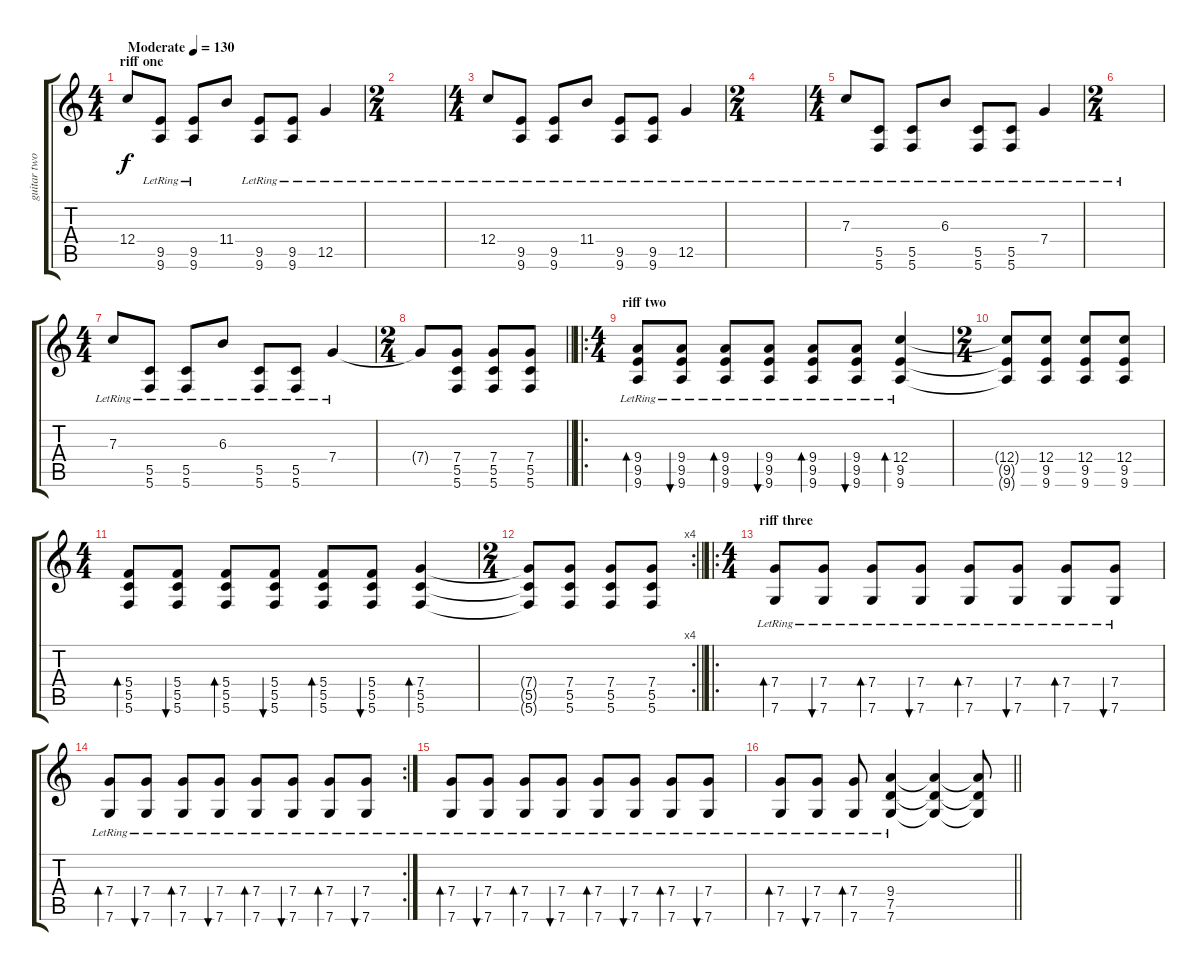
\track ("guitar two" "guitar two") {instrument acousticguitarsteel}
\staff {score tabs}
\tuning (D4 A3 F3 C3 G2 C2) {hide}
\ts (4 4)
\section ("" "riff one")
\tempo (130 "Moderate")
\clef g2
\ks c
12.4.8{dy f instrument acousticguitarsteel} (9.5{lr} 9.6).8 (9.5 9.6{lr}).8 11.4.8 (9.5{lr} 9.6).8 (9.5 9.6{lr}).8 12.5{lr}.4 |
\ts (2 4)
|
\ts (4 4)
12.4{lr}.8 (9.5{lr} 9.6).8 (9.5 9.6{lr}).8 11.4{lr}.8 (9.5{lr} 9.6).8 (9.5 9.6{lr}).8 12.5{lr}.4 |
\ts (2 4)
|
\ts (4 4)
7.3{lr}.8 (5.5{lr} 5.6).8 (5.5 5.6{lr}).8 6.3{lr}.8 (5.5{lr} 5.6).8 (5.5 5.6{lr}).8 7.4{lr}.4 |
\ts (2 4)
|
\ts (4 4)
7.3{lr}.8 (5.5{lr} 5.6).8 (5.5 5.6{lr}).8 6.3{lr}.8 (5.5{lr} 5.6).8 (5.5 5.6{lr}).8 7.4{lr}.4 |
\ts (2 4)
\barLineRight lightlight
7.4{t}.8 (7.4 5.5 5.6).8 (7.4 5.5 5.6).8 (7.4 5.5 5.6).8 |
\ro
\ts (4 4)
\section ("" "riff two")
(9.4{lr} 9.5{lr} 9.6{lr}).8{bd 60} (9.4{lr} 9.5{lr} 9.6{lr}).8{bu 60} (9.4{lr} 9.5{lr} 9.6{lr}).8{bd 60} (9.4{lr} 9.5{lr} 9.6{lr}).8{bu 60} (9.4{lr} 9.5{lr} 9.6{lr}).8{bd 60} (9.4{lr} 9.5{lr} 9.6{lr}).8{bu 60} (12.4{lr} 9.5{lr} 9.6{lr}).4{bd 60} |
\ts (2 4)
(12.4{t} 9.5{t} 9.6{t}).8 (12.4 9.5 9.6).8 (12.4 9.5 9.6).8 (12.4 9.5 9.6).8 |
\ts (4 4)
(5.4 5.5 5.6).8{bd 30} (5.4 5.5 5.6).8{bu 30} (5.4 5.5 5.6).8{bd 30} (5.4 5.5 5.6).8{bu 30} (5.4 5.5 5.6).8{bd 30} (5.4 5.5 5.6).8{bu 30} (7.4 5.5 5.6).4{bd 30} |
\rc 4
\ts (2 4)
\barLineRight lightlight
(7.4{t} 5.5{t} 5.6{t}).8 (7.4 5.5 5.6).8 (7.4 5.5 5.6).8 (7.4 5.5 5.6).8 |
\ro
\ts (4 4)
\section ("" "riff three")
(7.4 7.6{lr}).8{bd 30} (7.4 7.6{lr}).8{bu 30} (7.4 7.6{lr}).8{bd 30} (7.4 7.6{lr}).8{bu 30} (7.4 7.6{lr}).8{bd 30} (7.4{lr} 7.6{lr}).8{bu 30} (7.4{lr} 7.6{lr}).8{bd 30} (7.4{lr} 7.6{lr}).8{bu 30} |
\rc 2
(7.4{lr} 7.6{lr}).8{bd 30} (7.4{lr} 7.6{lr}).8{bu 30} (7.4{lr} 7.6{lr}).8{bd 30} (7.4{lr} 7.6{lr}).8{bu 30} (7.4{lr} 7.6{lr}).8{bd 30} (7.4{lr} 7.6{lr}).8{bu 30} (7.4{lr} 7.6{lr}).8{bd 30} (7.4{lr} 7.6{lr}).8{bu 30} |
(7.4{lr} 7.6{lr}).8{bd 30} (7.4{lr} 7.6{lr}).8{bu 30} (7.4{lr} 7.6{lr}).8{bd 30} (7.4{lr} 7.6{lr}).8{bu 30} (7.4{lr} 7.6{lr}).8{bd 30} (7.4{lr} 7.6{lr}).8{bu 30} (7.4{lr} 7.6{lr}).8{bd 30} (7.4{lr} 7.6{lr}).8{bu 30} |
\barLineRight lightlight
(7.4{lr} 7.6{lr}).8{bd 30} (7.4{lr} 7.6{lr}).8{bu 30} (7.4{lr} 7.6{lr}).8{bd 30} (9.4{lr} 7.5 7.6).4 (9.4{t} 7.5{t} 7.6{t}).4 (9.4{t} 7.5{t} 7.6{t}).8
